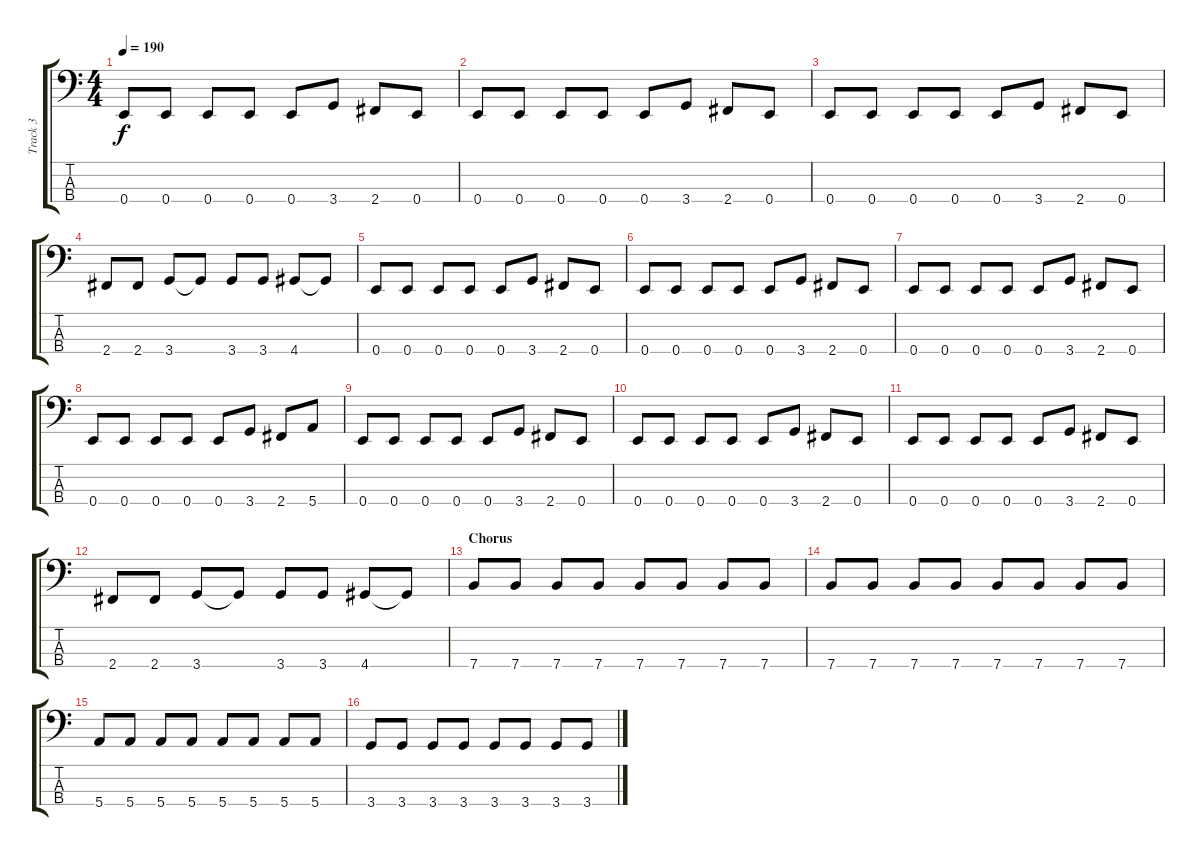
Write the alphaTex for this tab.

\track ("Track 3" "Track 3") {instrument electricbassfinger}
\staff {score tabs}
\tuning (G2 D2 A1 E1) {hide}
\ts (4 4)
\tempo 190
\clef f4
\ks c
0.4.8{dy f} 0.4.8 0.4.8 0.4.8 0.4.8 3.4.8 2.4.8 0.4.8 |
0.4.8 0.4.8 0.4.8 0.4.8 0.4.8 3.4.8 2.4.8 0.4.8 |
0.4.8 0.4.8 0.4.8 0.4.8 0.4.8 3.4.8 2.4.8 0.4.8 |
2.4.8 2.4.8 3.4.8 3.4{t}.8 3.4.8 3.4.8 4.4.8 4.4{t}.8 |
0.4.8 0.4.8 0.4.8 0.4.8 0.4.8 3.4.8 2.4.8 0.4.8 |
0.4.8 0.4.8 0.4.8 0.4.8 0.4.8 3.4.8 2.4.8 0.4.8 |
0.4.8 0.4.8 0.4.8 0.4.8 0.4.8 3.4.8 2.4.8 0.4.8 |
0.4.8 0.4.8 0.4.8 0.4.8 0.4.8 3.4.8 2.4.8 5.4.8 |
0.4.8 0.4.8 0.4.8 0.4.8 0.4.8 3.4.8 2.4.8 0.4.8 |
0.4.8 0.4.8 0.4.8 0.4.8 0.4.8 3.4.8 2.4.8 0.4.8 |
0.4.8 0.4.8 0.4.8 0.4.8 0.4.8 3.4.8 2.4.8 0.4.8 |
2.4.8 2.4.8 3.4.8 3.4{t}.8 3.4.8 3.4.8 4.4.8 4.4{t}.8 |
\section ("" "Chorus")
7.4.8 7.4.8 7.4.8 7.4.8 7.4.8 7.4.8 7.4.8 7.4.8 |
7.4.8 7.4.8 7.4.8 7.4.8 7.4.8 7.4.8 7.4.8 7.4.8 |
5.4.8 5.4.8 5.4.8 5.4.8 5.4.8 5.4.8 5.4.8 5.4.8 |
3.4.8 3.4.8 3.4.8 3.4.8 3.4.8 3.4.8 3.4.8 3.4.8
